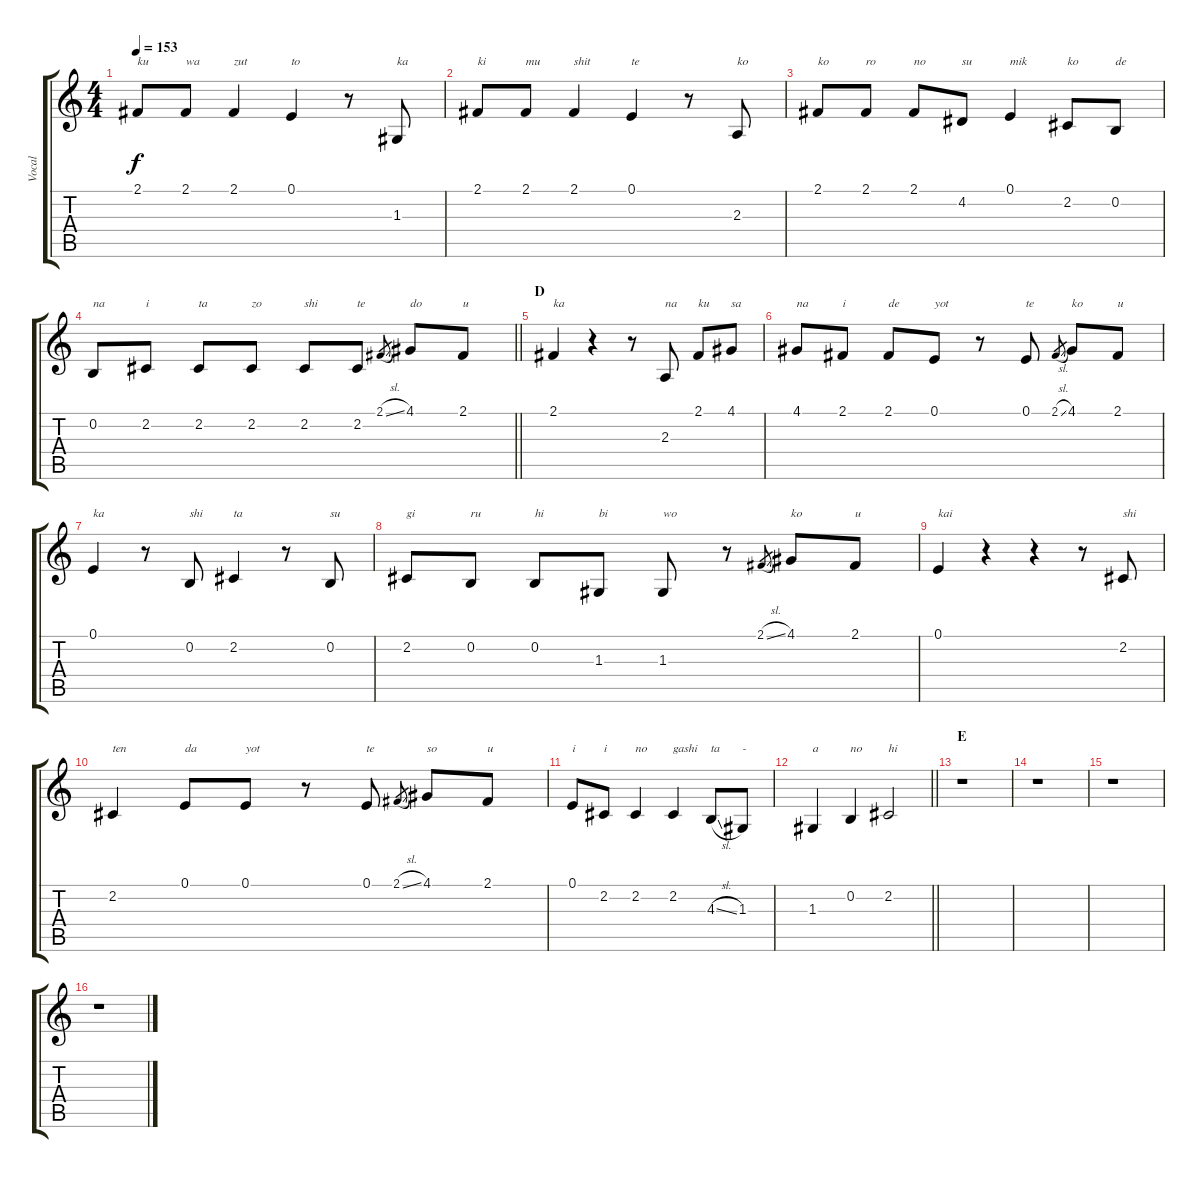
\track ("Vocal" "Vocal") {instrument clarinet}
\staff {score tabs}
\tuning (E4 B3 G3 D3 A2 E2) {hide}
\ts (4 4)
\tempo 153
\clef g2
\ks c
2.1.8{txt "ku" dy f} 2.1.8{txt "wa"} 2.1.4{txt "zut"} 0.1.4{txt "to"} r.8 1.3.8{txt "ka"} |
2.1.8{txt "ki"} 2.1.8{txt "mu"} 2.1.4{txt "shit"} 0.1.4{txt "te"} r.8 2.3.8{txt "ko"} |
2.1.8{txt "ko"} 2.1.8{txt "ro"} 2.1.8{txt "no"} 4.2.8{txt "su"} 0.1.4{txt "mik"} 2.2.8{txt "ko"} 0.2.8{txt "de"} |
\barLineRight lightlight
0.2.8{txt "na"} 2.2.8{txt "i"} 2.2.8{txt "ta"} 2.2.8{txt "zo"} 2.2.8{txt "shi"} 2.2.8{txt "te"} 2.1{sl}.8{gr} 4.1.8{txt "do"} 2.1.8{txt "u"} |
\section ("" "D")
2.1.4{txt "ka"} r.4 r.8 2.3.8{txt "na"} 2.1.8{txt "ku"} 4.1.8{txt "sa"} |
4.1.8{txt "na"} 2.1.8{txt "i"} 2.1.8{txt "de"} 0.1.8{txt "yot"} r.8 0.1.8{txt "te"} 2.1{sl}.8{gr} 4.1.8{txt "ko"} 2.1.8{txt "u"} |
0.1.4{txt "ka"} r.8 0.2.8{txt "shi"} 2.2.4{txt "ta"} r.8 0.2.8{txt "su"} |
2.2.8{txt "gi"} 0.2.8{txt "ru"} 0.2.8{txt "hi"} 1.3.8{txt "bi"} 1.3.8{txt "wo"} r.8 2.1{sl}.8{gr} 4.1.8{txt "ko"} 2.1.8{txt "u"} |
0.1.4{txt "kai"} r.4 r.4 r.8 2.2.8{txt "shi"} |
2.2.4{txt "ten"} 0.1.8{txt "da"} 0.1.8{txt "yot"} r.8 0.1.8{txt "te"} 2.1{sl}.8{gr} 4.1.8{txt "so"} 2.1.8{txt "u"} |
0.1.8{txt "i"} 2.2.8{txt "i"} 2.2.4{txt "no"} 2.2.4{txt "gashi"} 4.3{sl}.8{txt "ta"} 1.3.8{txt "-"} |
\barLineRight lightlight
1.3.4{txt "a"} 0.2.4{txt "no"} 2.2.2{txt "hi"} |
\section ("" "E")
r.1 |
r.1 |
r.1 |
r.1
